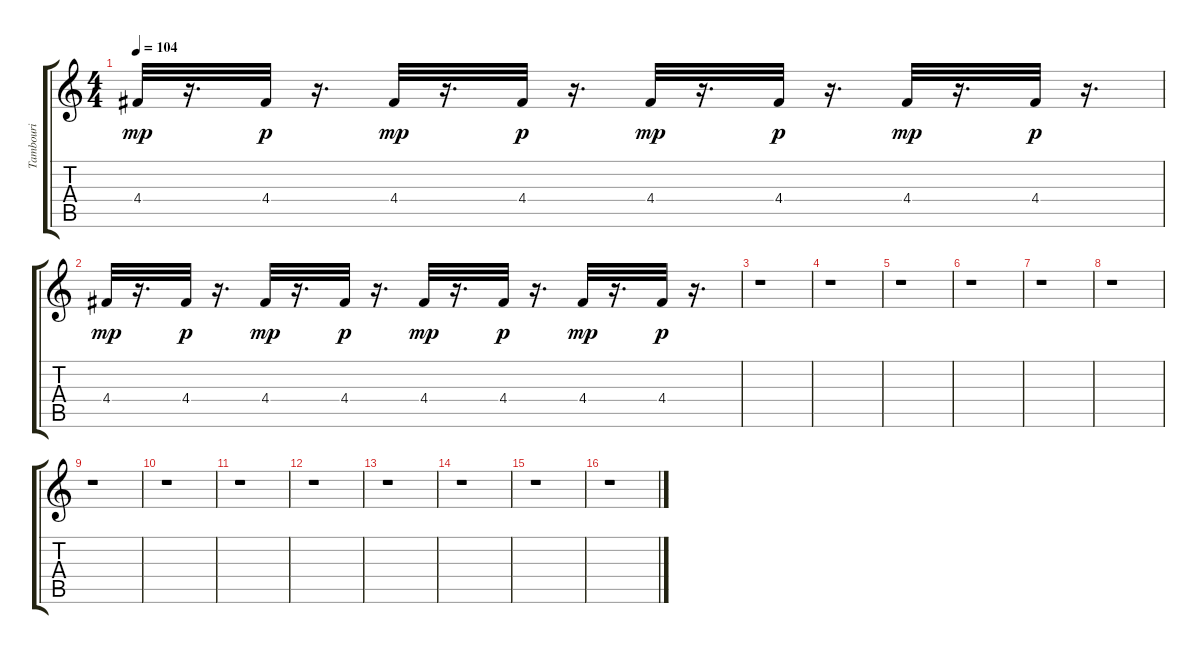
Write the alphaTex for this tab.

\track ("  Tambourine" "  Tambouri") {instrument acousticguitarsteel}
\staff {score tabs}
\tuning (E4 B3 G3 D3 A2 E2) {hide}
\ts (4 4)
\tempo 104
\clef g2
\ks c
4.4.32{dy mp} r.16{d} 4.4.32{dy p} r.16{d} 4.4.32{dy mp} r.16{d} 4.4.32{dy p} r.16{d} 4.4.32{dy mp} r.16{d} 4.4.32{dy p} r.16{d} 4.4.32{dy mp} r.16{d} 4.4.32{dy p} r.16{d} |
4.4.32{dy mp} r.16{d} 4.4.32{dy p} r.16{d} 4.4.32{dy mp} r.16{d} 4.4.32{dy p} r.16{d} 4.4.32{dy mp} r.16{d} 4.4.32{dy p} r.16{d} 4.4.32{dy mp} r.16{d} 4.4.32{dy p} r.16{d} |
r.1 |
r.1 |
r.1 |
r.1 |
r.1 |
r.1 |
r.1 |
r.1 |
r.1 |
r.1 |
r.1 |
r.1 |
r.1 |
r.1
